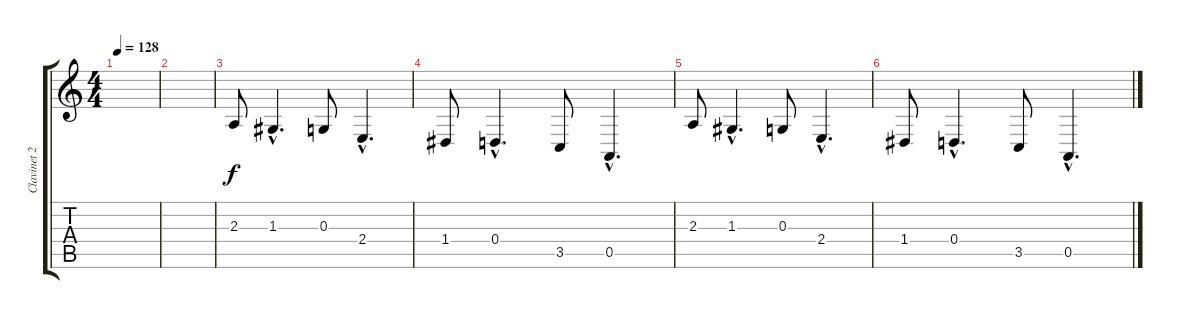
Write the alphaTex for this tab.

\track ("Clavinet 2" "Clavinet 2") {instrument clavinet}
\staff {score tabs}
\tuning (E4 B3 G3 D3 A2 E2) {hide}
\ts (4 4)
\tempo 128
\clef g2
\ks c
|
|
2.3.8 1.3{hac}.4{d} 0.3.8 2.4{hac}.4{d} |
1.4.8 0.4{hac}.4{d} 3.5.8 0.5{hac}.4{d} |
2.3.8 1.3{hac}.4{d} 0.3.8 2.4{hac}.4{d} |
1.4.8 0.4{hac}.4{d} 3.5.8 0.5{hac}.4{d}
